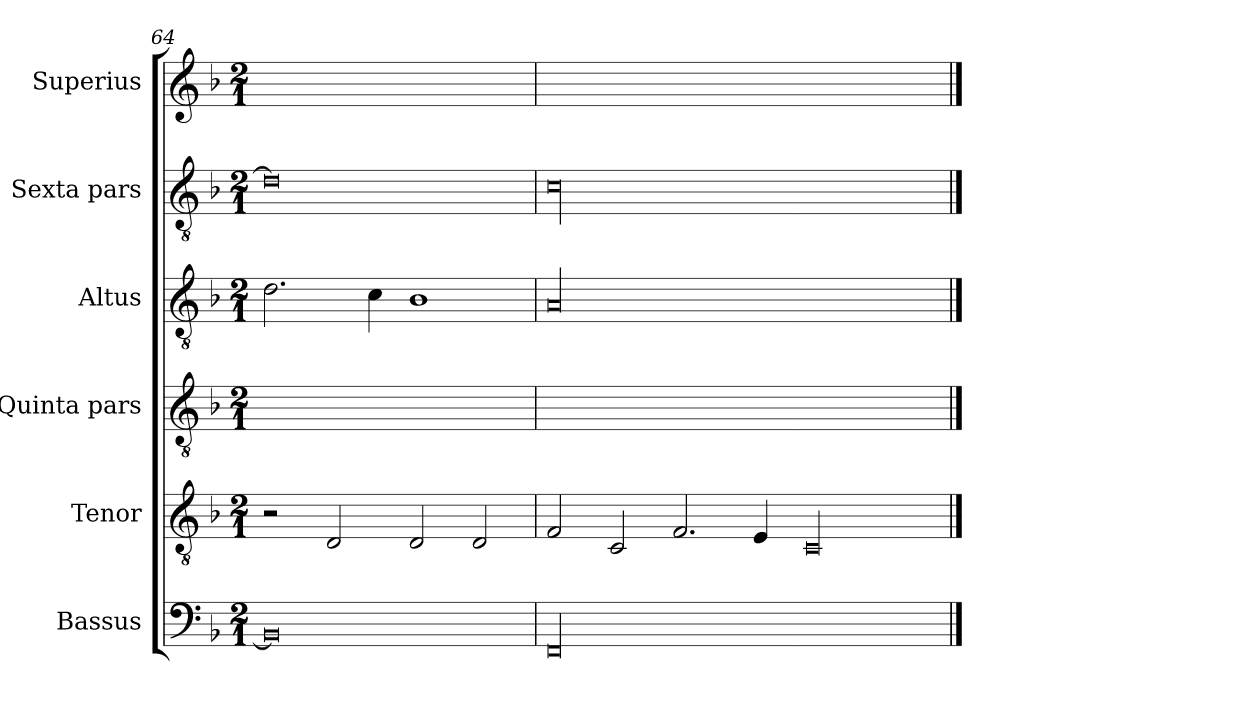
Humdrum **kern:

**kern	**kern	**kern	**kern	**kern	**kern
*part6	*part5	*part4	*part3	*part2	*part1
*staff6	*staff5	*staff4	*staff3	*staff2	*staff1
*I"Bassus	*I"Tenor	*I"Quinta pars	*I"Altus	*I"Sexta pars	*I"Superius
*I'B	*I'T	*I'Q	*	*I'Sx	*I'S
*clefF4	*clefGv2	*clefGv2	*clefGv2	*clefGv2	*clefG2
*k[b-]	*k[b-]	*k[b-]	*k[b-]	*k[b-]	*k[b-]
*M2/1	*M2/1	*M2/1	*M2/1	*M2/1	*M2/1
=64	=64	=64	=64	=64	=64
0BB-]	2r	0Fyy	2.d\	0d]	0fyy
.	2D/	.	.	.	.
.	.	.	4c\	.	.
.	2D/	.	1B-	.	.
.	2D/	.	.	.	.
=65	=65	=65	=65	=65	=65
!LO:N:vis=00	!	!	!LO:N:vis=00	!LO:N:vis=00	!
0FF	2F/	0Fyy	0A	0c	0fyy
.	2C/	.	.	.	.
.	2.F/	.	.	.	.
.	4E/	.	.	.	.
=66-	=66-	=66-	=66-	=66-	=66-
!	!LO:N:vis=00	!	!	!	!
0FFyy	0C	0Fyy	0Ayy	0cyy	0fyy
==	==	==	==	==	==
*-	*-	*-	*-	*-	*-
